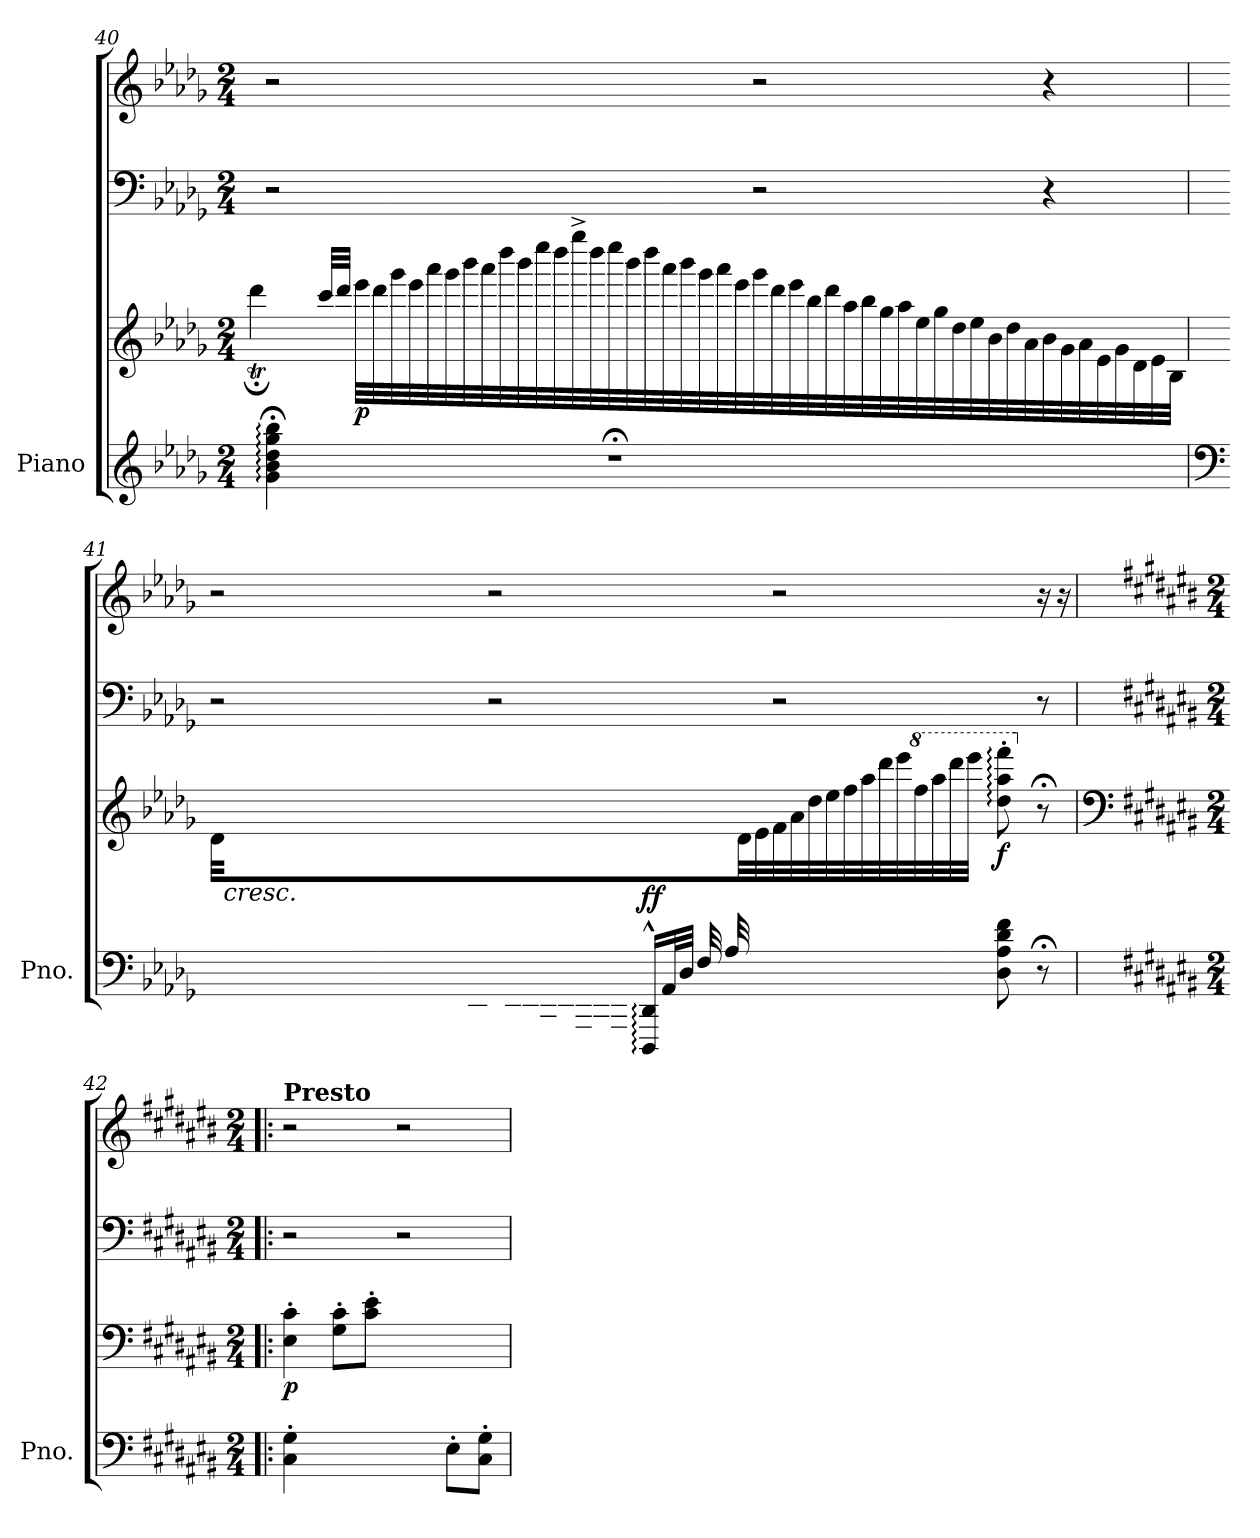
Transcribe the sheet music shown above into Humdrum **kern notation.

**kern	**kern	**kern	**kern	**dynam
*part1	*part1	*part1	*part1	*part1
*staff4	*staff3	*staff2	*staff1	*staff1/2/3/4
*I"Piano	*	*	*	*
*I'Pno.	*	*	*	*
*clefG2	*clefG2	*clefF4	*clefG2	*
*k[b-e-a-d-g-]	*k[b-e-a-d-g-]	*k[b-e-a-d-g-]	*k[b-e-a-d-g-]	*
*M2/4	*M2/4	*M2/4	*M2/4	*
=40	=40	=40	=40	=40
*	*^	*	*	*
4g-\;<: 4b-\;<: 4dd-\;<: 4gg-\;<: 4bb-\;<:	12.ddd-yy	4ddd-;<T\	2r	2r	.
.	12.eee-yy	.	.	.	.
4ryy	4ryy	32ccc/LLL	.	.	.
.	.	32ddd-/JJJ	.	.	.
!	!	!	!	!	!LO:DY:b=3
.	.	32eee-\LLL	.	.	p
.	.	32ddd-\	.	.	.
.	.	32ggg-\	.	.	.
.	.	32eee-\	.	.	.
.	.	32aaa-\	.	.	.
.	.	32ggg-\	.	.	.
8ryy	4ryy	32bbb-\	2ryy	2ryy	.
.	.	32aaa-\	.	.	.
.	.	32dddd-\	.	.	.
.	.	32bbb-\	.	.	.
8ryy	.	32eeee-\	.	.	.
.	.	32dddd-\	.	.	.
.	.	32gggg-^\	.	.	.
.	.	32dddd-\	.	.	.
1r;<	1ryy	32eeee-\	.	.	.
.	.	32bbb-\	.	.	.
.	.	32dddd-\	.	.	.
.	.	32aaa-\	.	.	.
.	.	32bbb-\	.	.	.
.	.	32ggg-\	.	.	.
.	.	32aaa-\	.	.	.
.	.	32eee-\	.	.	.
.	.	32ggg-\	2r	2r	.
.	.	32ddd-\	.	.	.
.	.	32eee-\	.	.	.
.	.	32bb-\	.	.	.
.	.	32ddd-\	.	.	.
.	.	32aa-\	.	.	.
.	.	32bb-\	.	.	.
.	.	32gg-\	.	.	.
.	.	32aa-\	.	.	.
.	.	32ee-\	.	.	.
.	.	32gg-\	.	.	.
.	.	32dd-\	.	.	.
.	.	32ee-\	.	.	.
.	.	32b-\	.	.	.
.	.	32dd-\	.	.	.
.	.	32a-\	.	.	.
.	.	32b-\	4r	4r	.
.	.	32g-\	.	.	.
.	.	32a-\	.	.	.
.	.	32e-\	.	.	.
.	.	32g-\	.	.	.
.	.	32d-\	.	.	.
.	.	32e-\	.	.	.
.	.	32B-\JJJ	.	.	.
*	*v	*v	*	*	*
!!LO:LB:g=z
=41	=41	=41	=41	=41
*clefF4	*	*	*	*
*^	*	*	*	*
2ryy	32ryy	32d-\LLL	2r	2r	.
!	!	!LO:TX:b:i:t=cresc.	!	!	!
.	32A-/	4ryy	.	.	.
.	32B-/	.	.	.	.
.	32G-/	.	.	.	.
.	32A-/	.	.	.	.
.	32E-/	.	.	.	.
.	32G-/	.	.	.	.
.	32D-/	.	.	.	.
.	32E-/	.	.	.	.
.	32BB-/	4...ryy	.	.	.
.	32D-/	.	.	.	.
.	32AA-/	.	.	.	.
.	32BB-/	.	.	.	.
.	32GG-/	.	.	.	.
.	32AA-/	.	.	.	.
.	32EE-/	.	.	.	.
2ryy	32GG-/	.	2r	2r	.
.	32DD-/	.	.	.	.
.	32EE-/	.	.	.	.
.	32BBB-/	.	.	.	.
.	32DD-/	.	.	.	.
.	32AAA-/	.	.	.	.
.	32BBB-/	.	.	.	.
.	32GGG-/JJJ	.	.	.	.
!	!	!	!	!	!LO:DY:b=3
.	16DDD-/:^^ 16DD-/:^^LL	8.ryy	.	.	ff
.	32AA-/L	.	.	.	.
.	32D-/JJJ	.	.	.	.
.	32F/LLL	.	.	.	.
.	32A-/	.	.	.	.
.	2ryy	32d-\	.	.	.
.	.	32e-\	.	.	.
4ryy	.	32f\	2r	2r	.
.	.	32a-\	.	.	.
.	.	32dd-\	.	.	.
.	.	32ee-\	.	.	.
.	.	32ff\	.	.	.
.	.	32aa-\	.	.	.
.	.	32ddd-\	.	.	.
.	.	32eee-\	.	.	.
*	*	*8va	*	*	*
8ryy	.	32fff\	.	.	.
.	.	32aaa-\	.	.	.
.	.	32dddd-\	.	.	.
.	.	32eeee-\JJJ	.	.	.
!	!	!	!	!	!LO:DY:b=3
8D-\ 8A-\ 8d-\ 8f\	.	8ddd-\:' 8aaa-\:' 8ffff\:'	.	.	f
.	8.ryy	.	.	.	.
*	*	*X8va	*	*	*
8r;<	.	8r;<	8r	16r	.
.	.	.	.	16r	.
*v	*v	*	*	*	*
!!LO:PB:g=z
=42!|:	=42!|:	=42!|:	=42!|:	=42!|:
*	*clefF4	*	*	*
*k[f#c#g#d#a#e#b#]	*k[f#c#g#d#a#e#b#]	*k[f#c#g#d#a#e#b#]	*k[f#c#g#d#a#e#b#]	*
*M2/4	*M2/4	*M2/4	*M2/4	*
!	!	!	!LO:TX:a:B:t=Presto	!
!	!	!	!	!LO:DY:b=3
4C#\' 4G#\'	4E#\' 4c#\'	2r	2r	p
2ryy	8G#\' 8c#\'L	.	.	.
.	8c#\' 8e#\'J	.	.	.
.	2ryy	2r	2r	.
8E#'\L	.	.	.	.
8C#\' 8G#\'J	.	.	.	.
=	=	=	=	=
*-	*-	*-	*-	*-
